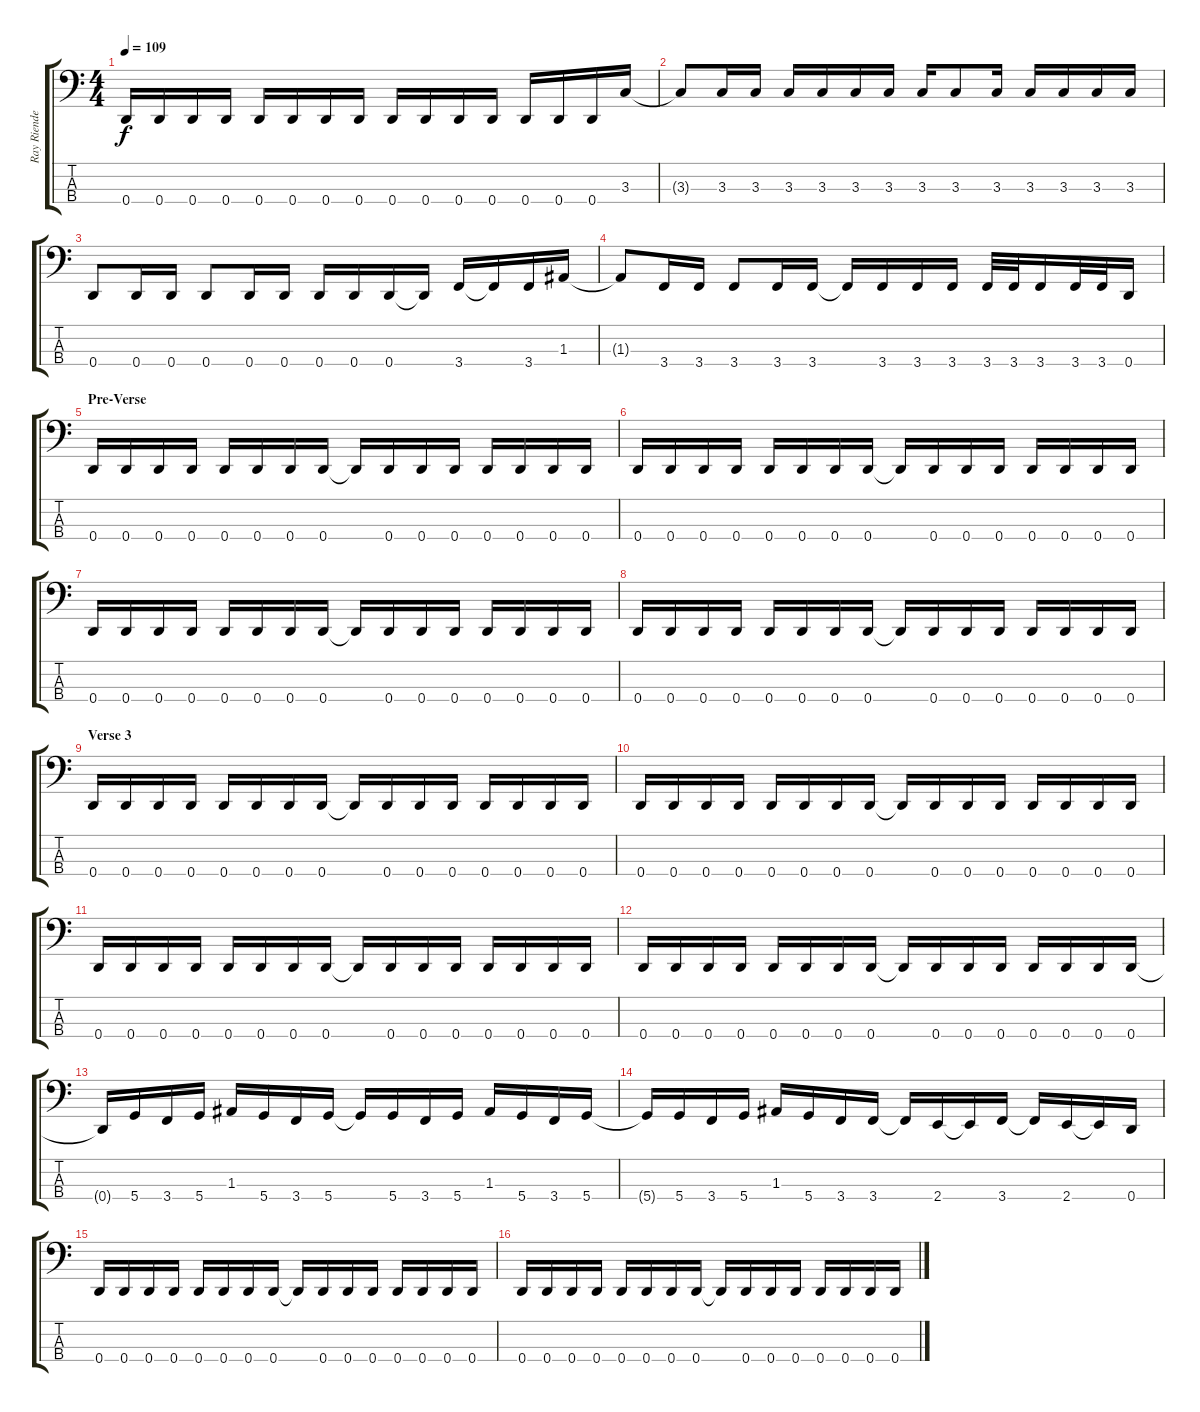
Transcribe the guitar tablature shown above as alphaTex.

\track ("Ray Riendeau" "Ray Riende") {instrument electricbassfinger}
\staff {score tabs}
\tuning (G2 D2 A1 D1) {hide}
\ts (4 4)
\tempo 109
\clef f4
\ks c
0.4{t}.16{dy f} 0.4.16 0.4.16 0.4.16 0.4.16 0.4.16 0.4.16 0.4.16 0.4.16 0.4.16 0.4.16 0.4.16 0.4.16 0.4.16 0.4.16 3.3.16 |
3.3{t}.8 3.3.16 3.3.16 3.3.16 3.3.16 3.3.16 3.3.16 3.3.16 3.3.8 3.3.16 3.3.16 3.3.16 3.3.16 3.3.16 |
0.4.8 0.4.16 0.4.16 0.4.8 0.4.16 0.4.16 0.4.16 0.4.16 0.4.16 0.4{t}.16 3.4.16 3.4{t}.16 3.4.16 1.3.16 |
1.3{t}.8 3.4.16 3.4.16 3.4.8 3.4.16 3.4.16 3.4{t}.16 3.4.16 3.4.16 3.4.16 3.4.32 3.4.32 3.4.16 3.4.32 3.4.32 0.4.16 |
\section ("" "Pre-Verse")
0.4.16 0.4.16 0.4.16 0.4.16 0.4.16 0.4.16 0.4.16 0.4.16 0.4{t}.16 0.4.16 0.4.16 0.4.16 0.4.16 0.4.16 0.4.16 0.4.16 |
0.4.16 0.4.16 0.4.16 0.4.16 0.4.16 0.4.16 0.4.16 0.4.16 0.4{t}.16 0.4.16 0.4.16 0.4.16 0.4.16 0.4.16 0.4.16 0.4.16 |
0.4.16 0.4.16 0.4.16 0.4.16 0.4.16 0.4.16 0.4.16 0.4.16 0.4{t}.16 0.4.16 0.4.16 0.4.16 0.4.16 0.4.16 0.4.16 0.4.16 |
0.4.16 0.4.16 0.4.16 0.4.16 0.4.16 0.4.16 0.4.16 0.4.16 0.4{t}.16 0.4.16 0.4.16 0.4.16 0.4.16 0.4.16 0.4.16 0.4.16 |
\section ("" "Verse 3")
0.4.16 0.4.16 0.4.16 0.4.16 0.4.16 0.4.16 0.4.16 0.4.16 0.4{t}.16 0.4.16 0.4.16 0.4.16 0.4.16 0.4.16 0.4.16 0.4.16 |
0.4.16 0.4.16 0.4.16 0.4.16 0.4.16 0.4.16 0.4.16 0.4.16 0.4{t}.16 0.4.16 0.4.16 0.4.16 0.4.16 0.4.16 0.4.16 0.4.16 |
0.4.16 0.4.16 0.4.16 0.4.16 0.4.16 0.4.16 0.4.16 0.4.16 0.4{t}.16 0.4.16 0.4.16 0.4.16 0.4.16 0.4.16 0.4.16 0.4.16 |
0.4.16 0.4.16 0.4.16 0.4.16 0.4.16 0.4.16 0.4.16 0.4.16 0.4{t}.16 0.4.16 0.4.16 0.4.16 0.4.16 0.4.16 0.4.16 0.4.16 |
0.4{t}.16 5.4.16 3.4.16 5.4.16 1.3.16 5.4.16 3.4.16 5.4.16 5.4{t}.16 5.4.16 3.4.16 5.4.16 1.3.16 5.4.16 3.4.16 5.4.16 |
5.4{t}.16 5.4.16 3.4.16 5.4.16 1.3.16 5.4.16 3.4.16 3.4.16 3.4{t}.16 2.4.16 2.4{t}.16 3.4.16 3.4{t}.16 2.4.16 2.4{t}.16 0.4.16 |
0.4.16 0.4.16 0.4.16 0.4.16 0.4.16 0.4.16 0.4.16 0.4.16 0.4{t}.16 0.4.16 0.4.16 0.4.16 0.4.16 0.4.16 0.4.16 0.4.16 |
0.4.16 0.4.16 0.4.16 0.4.16 0.4.16 0.4.16 0.4.16 0.4.16 0.4{t}.16 0.4.16 0.4.16 0.4.16 0.4.16 0.4.16 0.4.16 0.4.16
